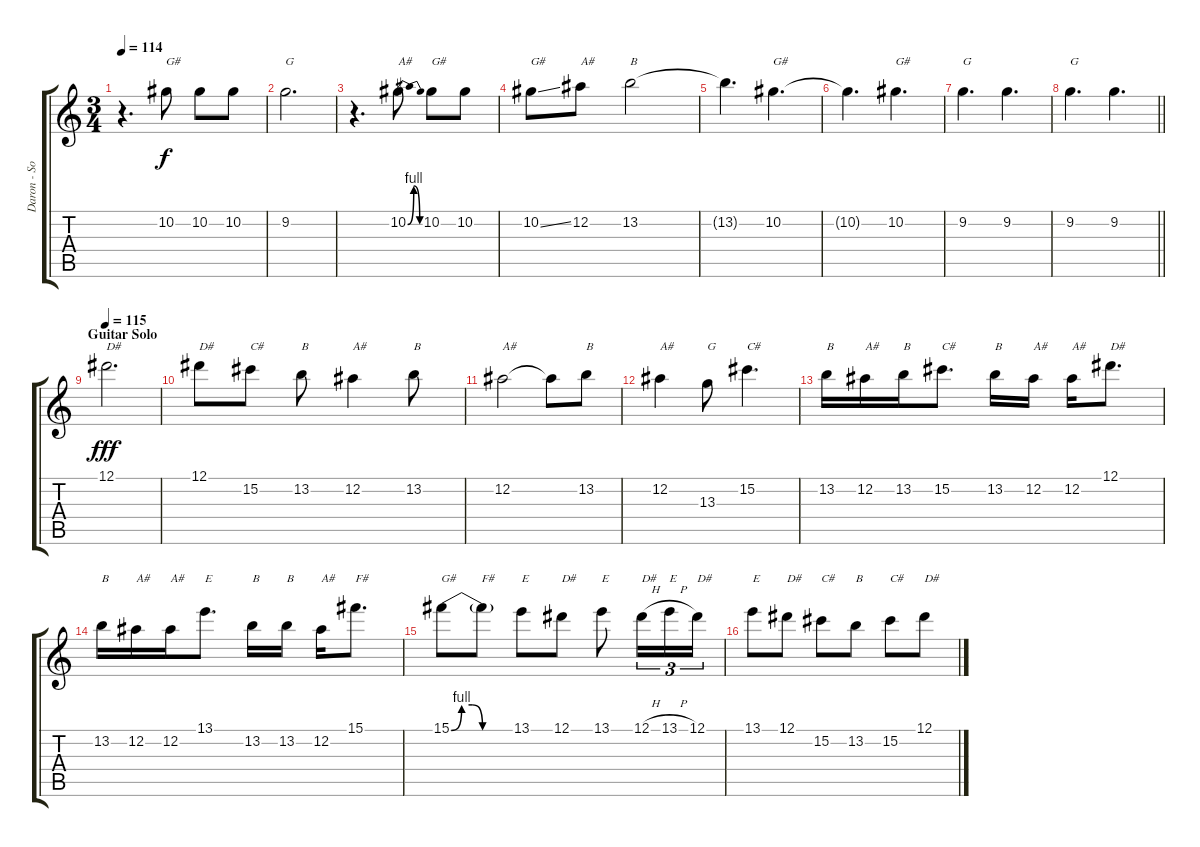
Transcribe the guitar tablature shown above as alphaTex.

\track ("Daron - Solo Guitar 2" "Daron - So") {instrument electricguitarclean}
\staff {score tabs}
\tuning (Eb4 Bb3 Gb3 Db3 Ab2 Db2) {hide}
\ts (3 4)
\tempo 114
\clef g2
\ks c
r.4{d dy f} 10.2.8{txt "G#"} 10.2.8 10.2.8 |
9.2.2{d txt "G"} |
r.4{d} 10.2{be (bendrelease 0 0 15 4 40 4 60 0)}.8{txt "A#"} 10.2.8{txt "G#"} 10.2.8 |
10.2{ss}.8{txt "G#"} 12.2.8{txt "A#"} 13.2.2{txt "B"} |
13.2{t}.4{d} 10.2.4{d txt "G#"} |
10.2{t}.4{d} 10.2.4{d txt "G#"} |
9.2.4{d txt "G"} 9.2.4{d} |
\barLineRight lightlight
9.2.4{d txt "G"} 9.2.4{d} |
\section ("" "Guitar Solo")
\tempo 115
12.1.2{d txt "D#" dy fff} |
12.1.8{txt "D#"} 15.2.8{txt "C#"} 13.2.8{txt "B"} 12.2.4{txt "A#"} 13.2.8{txt "B"} |
12.2.2{txt "A#"} 12.2{t}.8 13.2.8{txt "B"} |
12.2.4{txt "A#"} 13.3.8{txt "G"} 15.2.4{d txt "C#"} |
13.2.16{txt "B"} 12.2.16{txt "A#"} 13.2.16{txt "B"} 15.2.8{d txt "C#"} 13.2.16{txt "B"} 12.2.16{txt "A#"} 12.2.16{txt "A#"} 12.1.8{d txt "D#"} |
13.2.16{txt "B"} 12.2.16{txt "A#"} 12.2.16{txt "A#"} 13.1.8{d txt "E"} 13.2.16{txt "B"} 13.2.16{txt "B"} 12.2.16{txt "A#"} 15.1.8{d txt "F#"} |
15.1{be (custom 0 0 10 4 20 4 30 0 60 0)}.8{txt "G#"} 15.1{t}.8{txt "F#"} 13.1.8{txt "E"} 12.1.8{txt "D#"} 13.1.8{txt "E"} 12.1{h}.16{tu (3 2) txt "D#"} 13.1{h}.16{tu (3 2) txt "E"} 12.1.16{tu (3 2) txt "D#"} |
13.1.8{txt "E"} 12.1.8{txt "D#"} 15.2.8{txt "C#"} 13.2.8{txt "B"} 15.2.8{txt "C#"} 12.1.8{txt "D#"}
